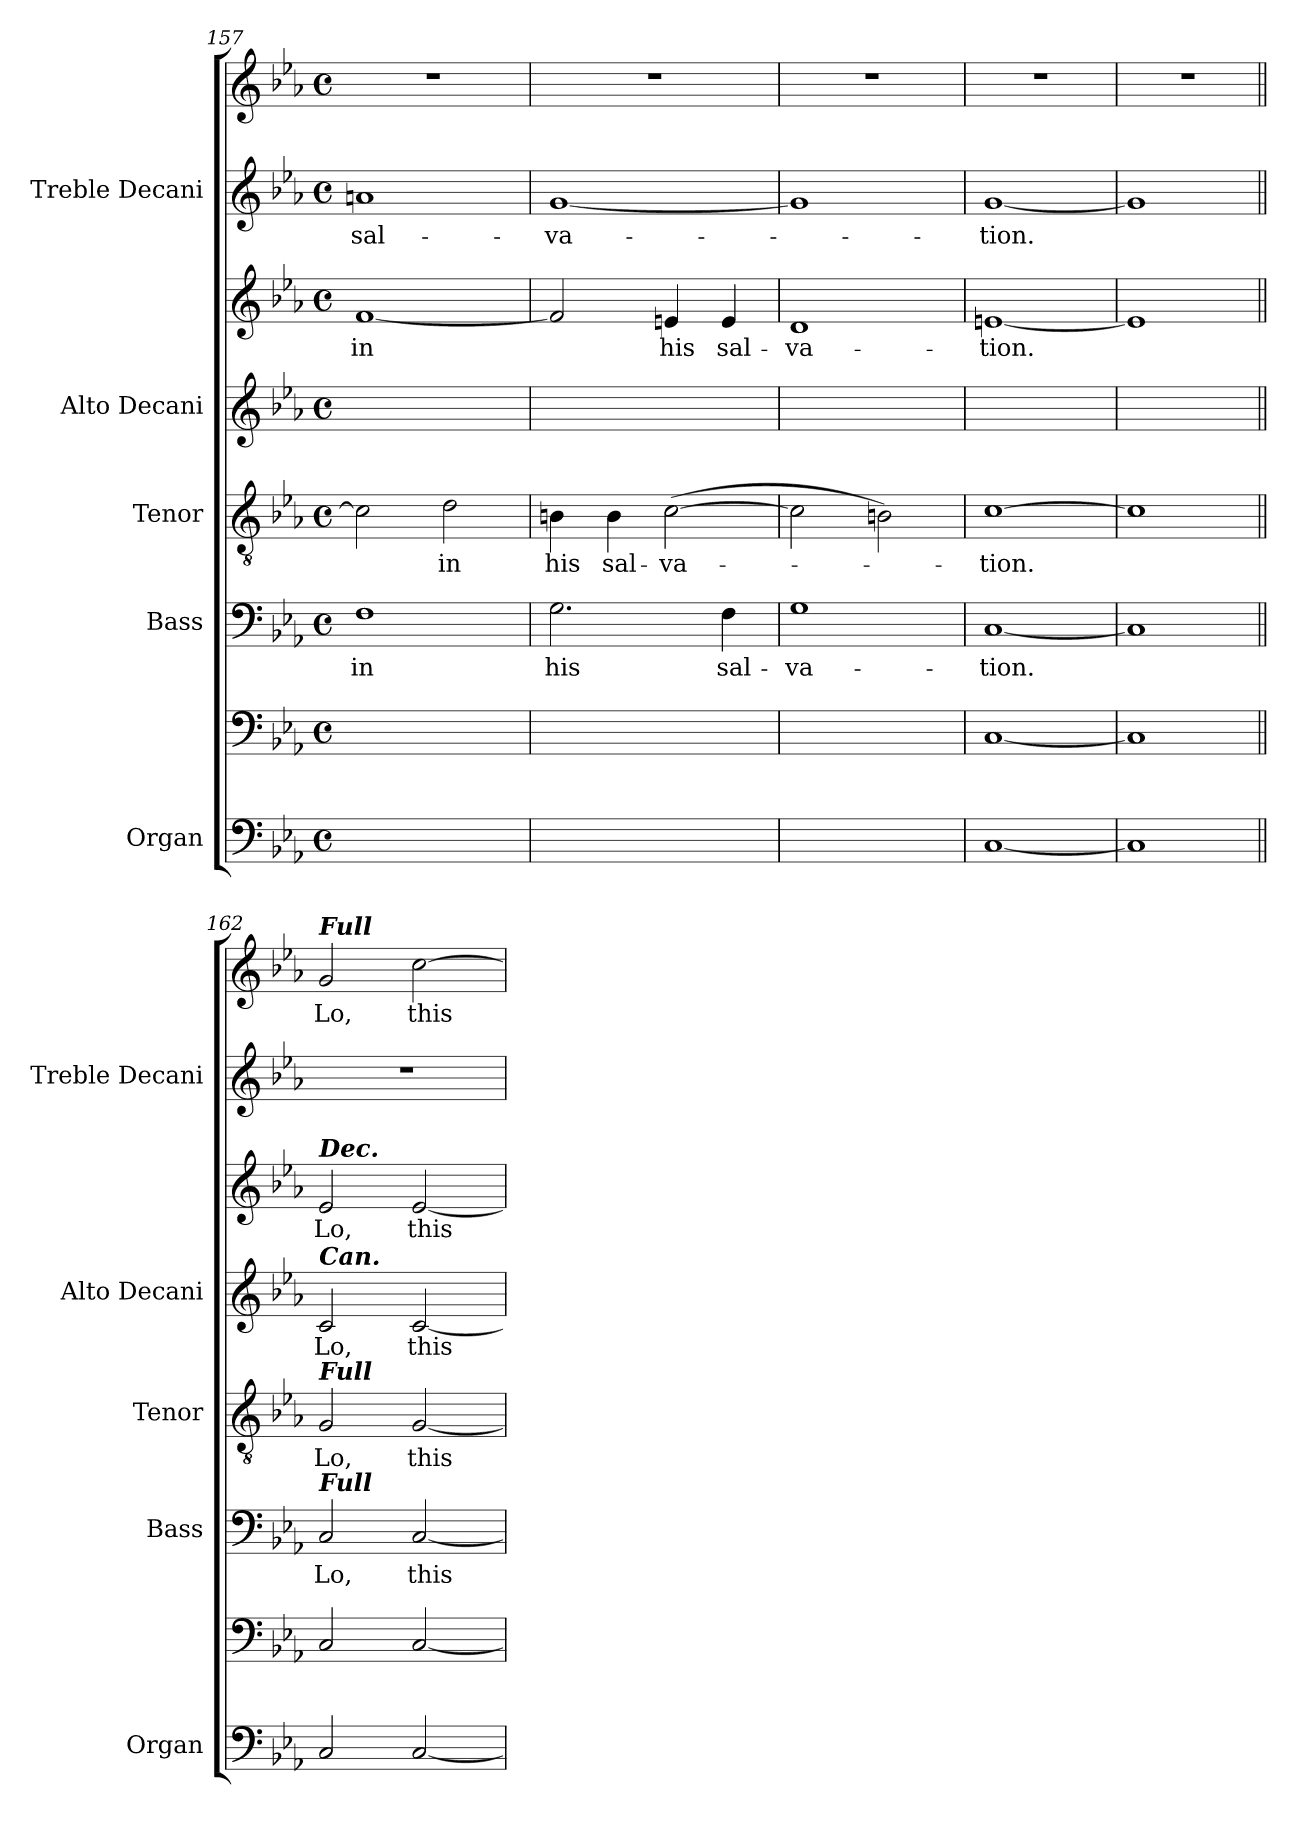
**kern	**text	**text	**kern	**text	**text	**kern	**text	**kern	**text	**kern	**text	**kern	**text	**kern	**text	**kern	**text
*part5	*part5	*part5	*part5	*part5	*part5	*part4	*part4	*part3	*part3	*part2	*part2	*part2	*part2	*part1	*part1	*part1	*part1
*staff8	*staff8	*staff8	*staff7	*staff7	*staff7	*staff6	*staff6	*staff5	*staff5	*staff4	*staff4	*staff3	*staff3	*staff2	*staff2	*staff1	*staff1
*I"Organ	*	*	*	*	*	*I"Bass	*	*I"Tenor	*	*I"Alto Decani	*	*	*	*I"Treble Decani	*	*	*
*I'Organ	*	*	*	*	*	*I'Bass	*	*I'Tenor	*	*I'Alto Decani	*	*	*	*I'Treble Decani	*	*	*
!!LO:LB:g=z
*clefF4	*	*	*clefF4	*	*	*clefF4	*	*clefGv2	*	*clefG2	*	*clefG2	*	*clefG2	*	*clefG2	*
*k[b-e-a-]	*	*	*k[b-e-a-]	*	*	*k[b-e-a-]	*	*k[b-e-a-]	*	*k[b-e-a-]	*	*k[b-e-a-]	*	*k[b-e-a-]	*	*k[b-e-a-]	*
*E-:	*	*	*E-:	*	*	*E-:	*	*E-:	*	*E-:	*	*E-:	*	*E-:	*	*E-:	*
*M4/4	*	*	*M4/4	*	*	*M4/4	*	*M4/4	*	*M4/4	*	*M4/4	*	*M4/4	*	*M4/4	*
*met(c)	*	*	*met(c)	*	*	*met(c)	*	*met(c)	*	*met(c)	*	*met(c)	*	*met(c)	*	*met(c)	*
=157	=157	=157	=157	=157	=157	=157	=157	=157	=157	=157	=157	=157	=157	=157	=157	=157	=157
!	!LO:LY:b	!LO:LY:b	!	!LO:LY:b	!LO:LY:b	!	!LO:LY:b	!	!	!	!	!	!LO:LY:b	!	!LO:LY:b	!	!
[2Fyy	5	3	[2Fyy	5	3	1F	in	2c]	.	1ryy	.	[1f	in	1an	sal-	1r	.
!	!LO:LY:b	!	!	!LO:LY:b	!	!	!	!	!LO:LY:b	!	!	!	!	!	!	!	!
2Fyy]	6	.	2Fyy]	6	.	.	.	2d\	in	.	.	.	.	.	.	.	.
=158	=158	=158	=158	=158	=158	=158	=158	=158	=158	=158	=158	=158	=158	=158	=158	=158	=158
!	!LO:LY:b	!LO:LY:b	!	!LO:LY:b	!LO:LY:b	!	!LO:LY:b	!	!LO:LY:b	!	!	!	!	!	!LO:LY:b	!	!
[2GG\yy	7	3	(>[2GG\yy	7	3	2.G	his	4Bn	his	1ryy	.	2f]	.	[1g	-va-	1r	.
!	!	!	!	!	!	!	!	!	!LO:LY:b	!	!	!	!	!	!	!	!
.	.	.	.	.	.	.	.	4B	sal-	.	.	.	.	.	.	.	.
!	!LO:LY:b	!LO:LY:b	!	!LO:LY:b	!LO:LY:b	!	!	!	!LO:LY:b	!	!	!	!LO:LY:b	!	!	!	!
2GG\yy_	6	4	2GG\yy_	6	4	.	.	(>[2c	-va-	.	.	4en	his	.	.	.	.
!	!	!	!	!	!	!	!LO:LY:b	!	!	!	!	!	!LO:LY:b	!	!	!	!
.	.	.	.	.	.	4F	sal-	.	.	.	.	4e	sal-	.	.	.	.
=159	=159	=159	=159	=159	=159	=159	=159	=159	=159	=159	=159	=159	=159	=159	=159	=159	=159
!	!LO:LY:b	!LO:LY:b	!	!LO:LY:b	!LO:LY:b	!	!LO:LY:b	!	!	!	!	!	!LO:LY:b	!	!	!	!
2GG\yy_	5	4	2GG\yy_)	5	4	1G	-va-	2c]	.	1ryy	.	1d	-va-	1g]	.	1r	.
!	!	!LO:LY:b	!	!	!LO:LY:b	!	!	!	!	!	!	!	!	!	!	!	!
2GGyy]	.	3	2GGyy]	.	3	.	.	2Bn)	.	.	.	.	.	.	.	.	.
=160	=160	=160	=160	=160	=160	=160	=160	=160	=160	=160	=160	=160	=160	=160	=160	=160	=160
!	!	!	!	!	!	!	!LO:LY:b	!	!LO:LY:b	!	!	!	!LO:LY:b	!	!LO:LY:b	!	!
[1C	.	.	[1C	.	.	[1C	-tion.	[1c	tion.	1ryy	.	[1en	-tion.	[1g	tion.	1r	.
=161	=161	=161	=161	=161	=161	=161	=161	=161	=161	=161	=161	=161	=161	=161	=161	=161	=161
1C]	.	.	1C]	.	.	1C]	.	1c]	.	1ryy	.	1e]	.	1g]	.	1r	.
=162||	=162||	=162||	=162||	=162||	=162||	=162||	=162||	=162||	=162||	=162||	=162||	=162||	=162||	=162||	=162||	=162||	=162||
!	!	!	!	!	!	!	!	!	!	!	!	!	!	!	!	!LO:TX:a:Bi:t=Full	!
!	!	!	!	!	!	!	!	!	!	!	!	!LO:TX:a:Bi:t=Dec.	!	!	!	!	!
!	!	!	!	!	!	!	!	!	!	!LO:TX:a:Bi:t=Can.	!	!	!	!	!	!	!
!	!	!	!	!	!	!	!	!LO:TX:a:Bi:t=Full	!	!	!	!	!	!	!	!	!
!	!	!	!	!	!	!LO:TX:a:Bi:t=Full	!	!	!	!	!	!	!	!	!	!	!
!	!	!	!	!	!	!	!LO:LY:b	!	!LO:LY:b	!	!LO:LY:b	!	!LO:LY:b	!	!	!	!LO:LY:b
2C	.	.	2C	.	.	2C	Lo,	2G	Lo,	2c	Lo,	2e-	Lo,	1r	.	2g	Lo,
!	!	!	!	!	!	!	!LO:LY:b	!	!LO:LY:b	!	!LO:LY:b	!	!LO:LY:b	!	!	!	!LO:LY:b
[2C	.	.	[2C	.	.	[2C	this	[2G	this	[2c	this	[2e-	this	.	.	[2cc	this
=	=	=	=	=	=	=	=	=	=	=	=	=	=	=	=	=	=
*-	*-	*-	*-	*-	*-	*-	*-	*-	*-	*-	*-	*-	*-	*-	*-	*-	*-
